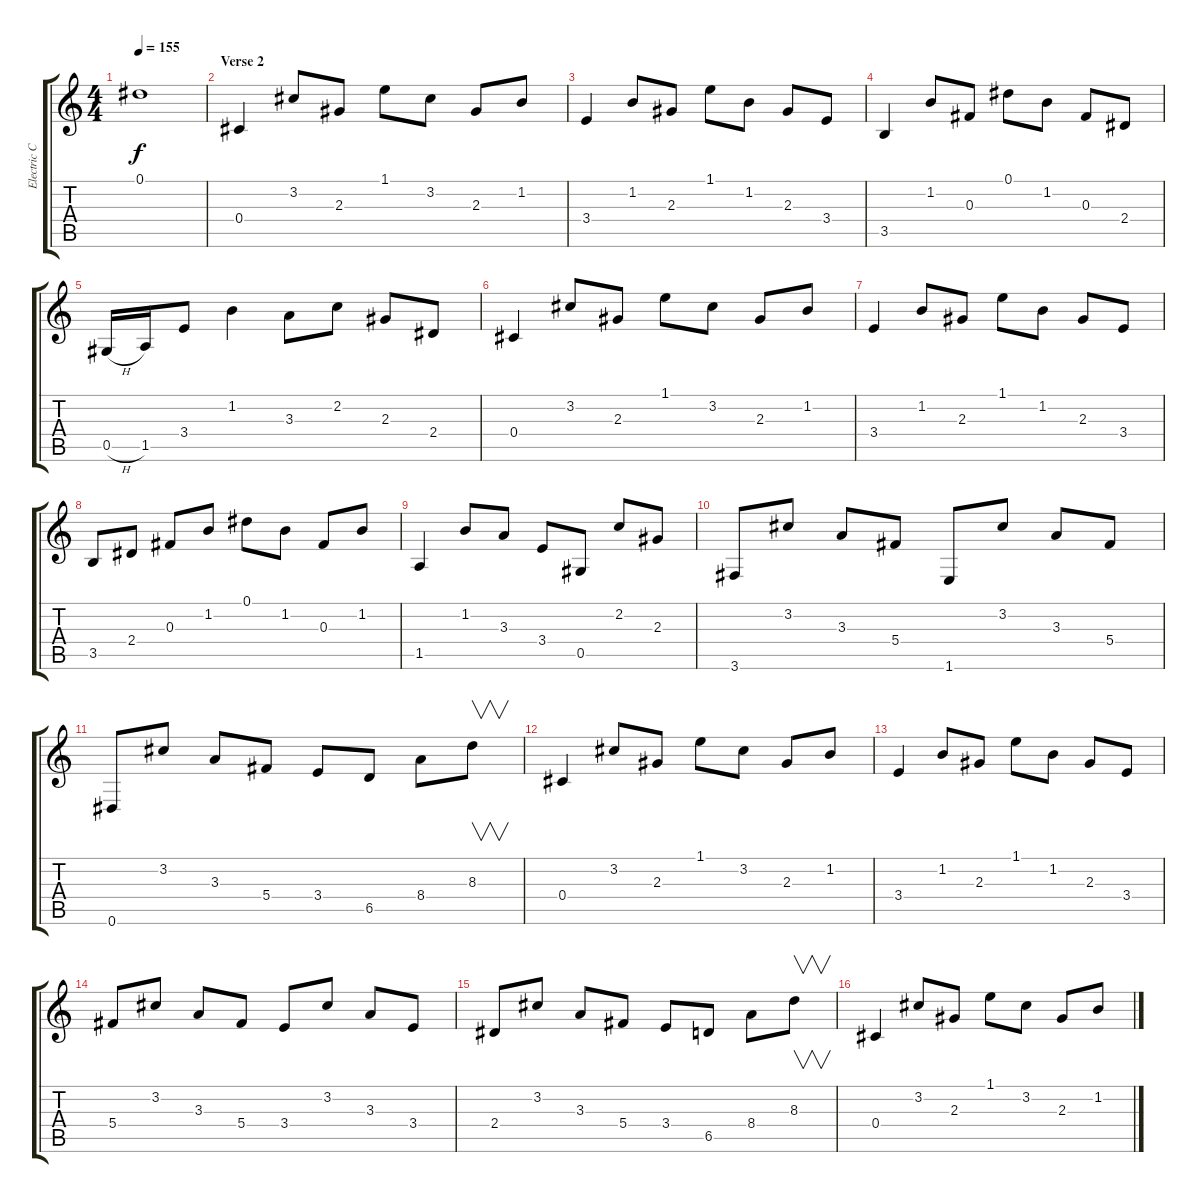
\track ("Electric Clean Guitar" "Electric C") {instrument electricguitarclean}
\staff {score tabs}
\tuning (Eb4 Bb3 Gb3 Db3 Ab2 Eb2) {hide}
\ts (4 4)
\tempo 155
\clef g2
\ks c
0.1{t}.1{dy f} |
\section ("" "Verse 2")
0.4.4 3.2.8 2.3.8 1.1.8 3.2.8 2.3.8 1.2.8 |
3.4.4 1.2.8 2.3.8 1.1.8 1.2.8 2.3.8 3.4.8 |
3.5.4 1.2.8 0.3.8 0.1.8 1.2.8 0.3.8 2.4.8 |
0.5{h}.16 1.5.16 3.4.8 1.2.4 3.3.8 2.2.8 2.3.8 2.4.8 |
0.4.4 3.2.8 2.3.8 1.1.8 3.2.8 2.3.8 1.2.8 |
3.4.4 1.2.8 2.3.8 1.1.8 1.2.8 2.3.8 3.4.8 |
3.5.8 2.4.8 0.3.8 1.2.8 0.1.8 1.2.8 0.3.8 1.2.8 |
1.5.4 1.2.8 3.3.8 3.4.8 0.5.8 2.2.8 2.3.8 |
3.6.8 3.2.8 3.3.8 5.4.8 1.6.8 3.2.8 3.3.8 5.4.8 |
0.6.8 3.2.8 3.3.8 5.4.8 3.4.8 6.5.8 8.4.8 8.3.8{v} |
0.4.4 3.2.8 2.3.8 1.1.8 3.2.8 2.3.8 1.2.8 |
3.4.4 1.2.8 2.3.8 1.1.8 1.2.8 2.3.8 3.4.8 |
5.4.8 3.2.8 3.3.8 5.4.8 3.4.8 3.2.8 3.3.8 3.4.8 |
2.4.8 3.2.8 3.3.8 5.4.8 3.4.8 6.5.8 8.4.8 8.3.8{v} |
0.4.4 3.2.8 2.3.8 1.1.8 3.2.8 2.3.8 1.2.8
